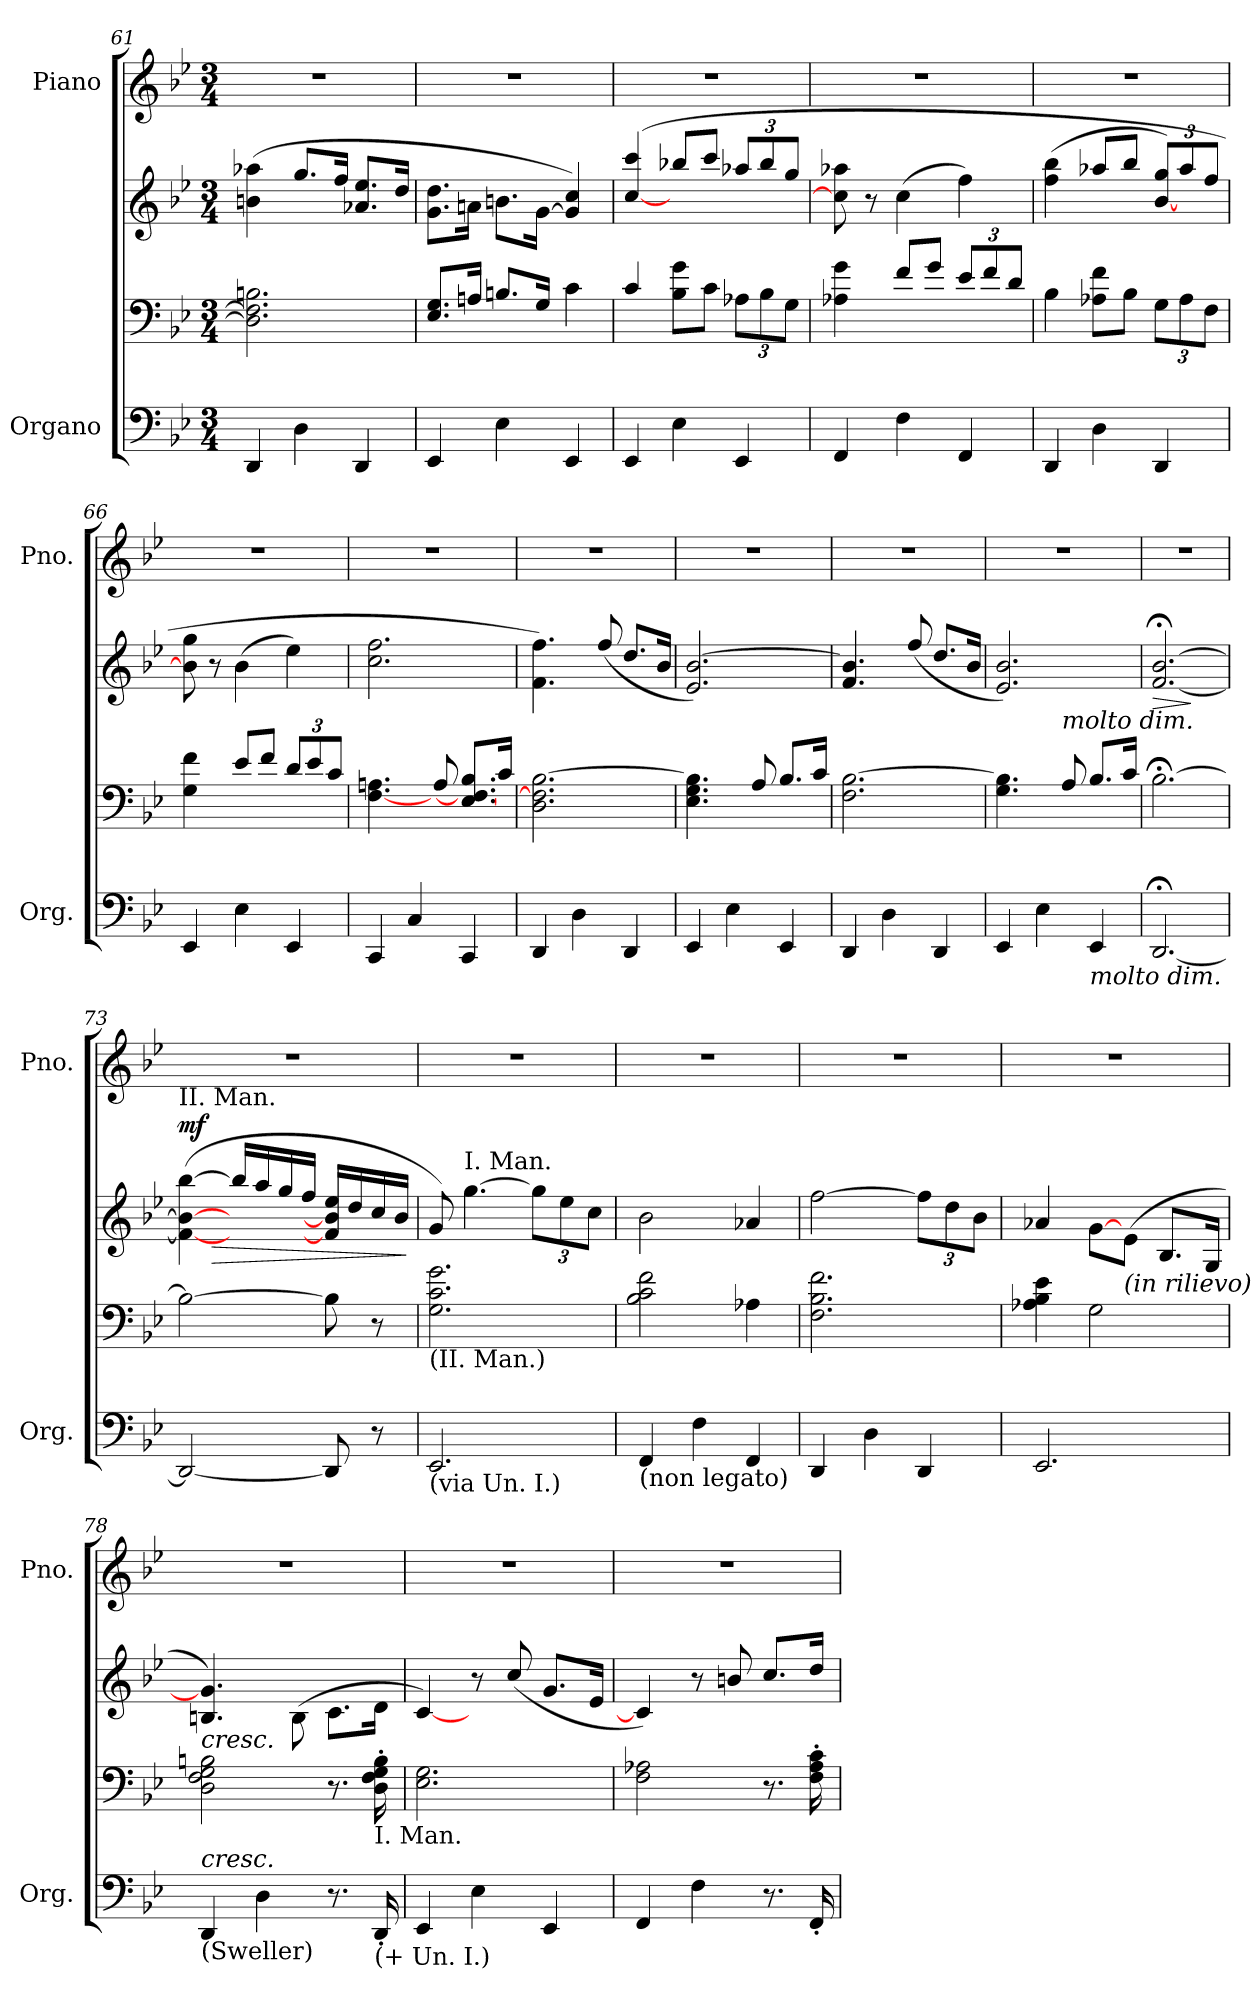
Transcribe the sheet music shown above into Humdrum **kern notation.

**kern	**kern	**kern	**dynam	**kern
*part2	*part2	*part2	*part2	*part1
*staff4	*staff3	*staff2	*staff2/3/4	*staff1
*I"Organo	*	*	*	*I"Piano
*I'Org.	*	*	*	*I'Pno.
*clefF4	*clefF4	*clefG2	*	*clefG2
*k[b-e-]	*k[b-e-]	*k[b-e-]	*	*k[b-e-]
*M3/4	*M3/4	*M3/4	*	*M3/4
=61	=61	=61	=61	=61
4DD/	2.D\] 2.F\] 2.Bn\	(>4bn\ 4aa-X\	.	2.r
4D\	.	8.gg/L	.	.
.	.	16ff/Jk	.	.
4DD/	.	8.a-X/ 8.ee-/L	.	.
.	.	16dd/Jk	.	.
!!LO:LB:g=z
=62	=62	=62	=62	=62
4EE-/	8.E-/ 8.G/L	8.g\ 8.dd\L	.	2.r
.	16An/Jk	16an\Jk	.	.
4E-\	8.Bn/L	8.bn\L	.	.
.	16G/Jk	[16g\Jk	.	.
4EE-/	4c\	4g/] 4cc/)	.	.
=63	=63	=63	=63	=63
4EE-/	4c/	(>[4cc/ 4ccc/	.	2.r
4E-\	8B-\ 8g\L	8bb-X/L	.	.
.	8c\J	8ccc/J	.	.
*	*Xbrackettup	*Xbrackettup	*	*
4EE-/	12A-X\L	12aa-X/L	.	.
.	12B-\	12bb-/	.	.
.	12G\J	12gg/J	.	.
=64	=64	=64	=64	=64
4FF/	4A-X\ 4g\	8cc\] 8aa-X\	.	2.r
.	.	8r	.	.
4F\	8f/L	(<4cc\	.	.
.	8g/J	.	.	.
4FF/	12e-/L	4ff\)	.	.
.	12f/	.	.	.
.	12d/J	.	.	.
=65	=65	=65	=65	=65
4DD/	4B-\	(<4ff\ 4bb-\	.	2.r
4D\	8A-X\ 8f\L	8aa-X/L	.	.
.	8B-\J	8bb-/J	.	.
4DD/	12G\L	[12b-/ 12gg/L)	.	.
.	12A-\	12aa-/	.	.
.	12F\J	12ff/J	.	.
=66	=66	=66	=66	=66
4EE-/	4G\ 4f\	8b-\] 8gg\	.	2.r
.	.	8r	.	.
4E-\	8e-/L	(<4b-\	.	.
.	8f/J	.	.	.
4EE-/	12d/L	4ee-\)	.	.
.	12e-/	.	.	.
.	12c/J	.	.	.
!!LO:LB:g=z
=67	=67	=67	=67	=67
4CC/	[4.F\ 4.An\	2.cc\ 2.ff\	.	2.r
4C/	.	.	.	.
.	8A/	.	.	.
4CC/	8.E-/ 8.F/_ 8.B-/L	.	.	.
.	16c/Jk	.	.	.
=68	=68	=68	=68	=68
4DD/	2.D\ 2.F\] [2.B-\	4.f\ 4.ff\)	.	2.r
4D\	.	.	.	.
.	.	(>8ff/	.	.
4DD/	.	8.dd/L	.	.
.	.	16b-/Jk	.	.
=69	=69	=69	=69	=69
4EE-/	4.E-\ 4.G\ 4.B-\]	2.e-/ [2.b-/)	.	2.r
4E-\	.	.	.	.
.	8A/	.	.	.
4EE-/	8.B-/L	.	.	.
.	16c/Jk	.	.	.
=70	=70	=70	=70	=70
4DD/	2.F\ [2.B-\	4.f/ 4.b-/]	.	2.r
4D\	.	.	.	.
.	.	(>8ff/	.	.
4DD/	.	8.dd/L	.	.
.	.	16b-/Jk	.	.
=71	=71	=71	=71	=71
4EE-/	4.G\ 4.B-\]	2.e-/ 2.b-/)	.	2.r
4E-\	.	.	.	.
!	!LO:TX:a:i:t=molto dim.	!	!	!
.	8A/	.	.	.
!LO:TX:b:i:t=molto dim.	!	!	!	!
4EE-/	8.B-/L	.	.	.
.	16c/Jk	.	.	.
=72	=72	=72	=72	=72
!	!	!	!LO:HP:b	!
[2.DD;</	[2.B-;<\	[2.f/;< [2.b-/;<	>	2.r
.	.	.	]	.
!!LO:PB:g=z
=73	=73	=73	=73	=73
!	!	!LO:TX:a:t=II. Man.	!	!
!	!	!	!LO:HP:b	!
!	!	!	!LO:DY:n=1:a	!
2DD/_	2B-\_	(>4f\_ 4b-\_ [4bb-\	> mf	2.r
.	.	16bb-/LL]	.	.
.	.	16aa/	.	.
.	.	16gg/	.	.
.	.	16ff/JJ	.	.
8DD/]	8B-\]	16f/] 16b-/] 16ee-/LL	.	.
.	.	16dd/	.	.
8r	8r	16cc/	.	.
.	.	16b-/JJ	.	.
.	.	.	]	.
=74	=74	=74	=74	=74
!	!LO:TX:b:t=(II. Man.)	!	!	!
!LO:TX:b:t=(via Un. I.)	!	!	!	!
2.EE-/	2.G\ 2.c\ 2.g\	8g/)	.	2.r
!	!	!LO:TX:a:t=I. Man.	!	!
.	.	[4.gg\	.	.
.	.	12gg\L]	.	.
.	.	12ee-\	.	.
.	.	12cc\J	.	.
=75	=75	=75	=75	=75
!LO:TX:b:t=(non legato)	!	!	!	!
4FF/	2B-\ 2c\ 2f\	2b-\	.	2.r
4F\	.	.	.	.
4FF/	4A-X\	4a-X/	.	.
=76	=76	=76	=76	=76
4DD/	2.F\ 2.B-\ 2.f\	[2ff\	.	2.r
4D\	.	.	.	.
4DD/	.	12ff\L]	.	.
.	.	12dd\	.	.
.	.	12b-\J	.	.
=77	=77	=77	=77	=77
2.EE-/	4A-X\ 4B-\ 4e-\	4a-X/	.	2.r
.	2G\	[8g\L	.	.
!	!	!LO:TX:b:i:t=(in rilievo)	!	!
.	.	(<8e-\J	.	.
.	.	8.B-/L	.	.
.	.	16G/Jk	.	.
=78	=78	=78	=78	=78
!	!LO:TX:a:i:t=cresc.	!	!	!
!LO:TX:b:t=(Sweller)	!	!	!	!
!LO:TX:a:i:t=cresc.	!	!	!	!
4DD/	2D\ 2F\ 2G\ 2Bn\	4.Bn/ 4.g/])	.	2.r
4D\	.	.	.	.
.	.	(>8B\	.	.
8.r	8.r	8.c\L	.	.
!	!LO:TX:b:t=I. Man.	!	!	!
!LO:TX:b:t=(+ Un. I.)	!	!	!	!
16DD'/	16D\' 16F\' 16G\' 16B\'	16d\Jk	.	.
!!LO:LB:g=z
=79	=79	=79	=79	=79
4EE-/	2.E-\ 2.G\	[4c/)	.	2.r
4E-\	.	8r	.	.
.	.	(>8cc/	.	.
4EE-/	.	8.g/L	.	.
.	.	16e-/Jk	.	.
=80	=80	=80	=80	=80
4FF/	2F\ 2A-X\	4c/])	.	2.r
4F\	.	8r	.	.
.	.	8bn/	.	.
8.r	8.r	8.cc/L	.	.
16FF'/	16F\' 16A-\' 16c\'	16dd/Jk	.	.
=	=	=	=	=
*-	*-	*-	*-	*-
